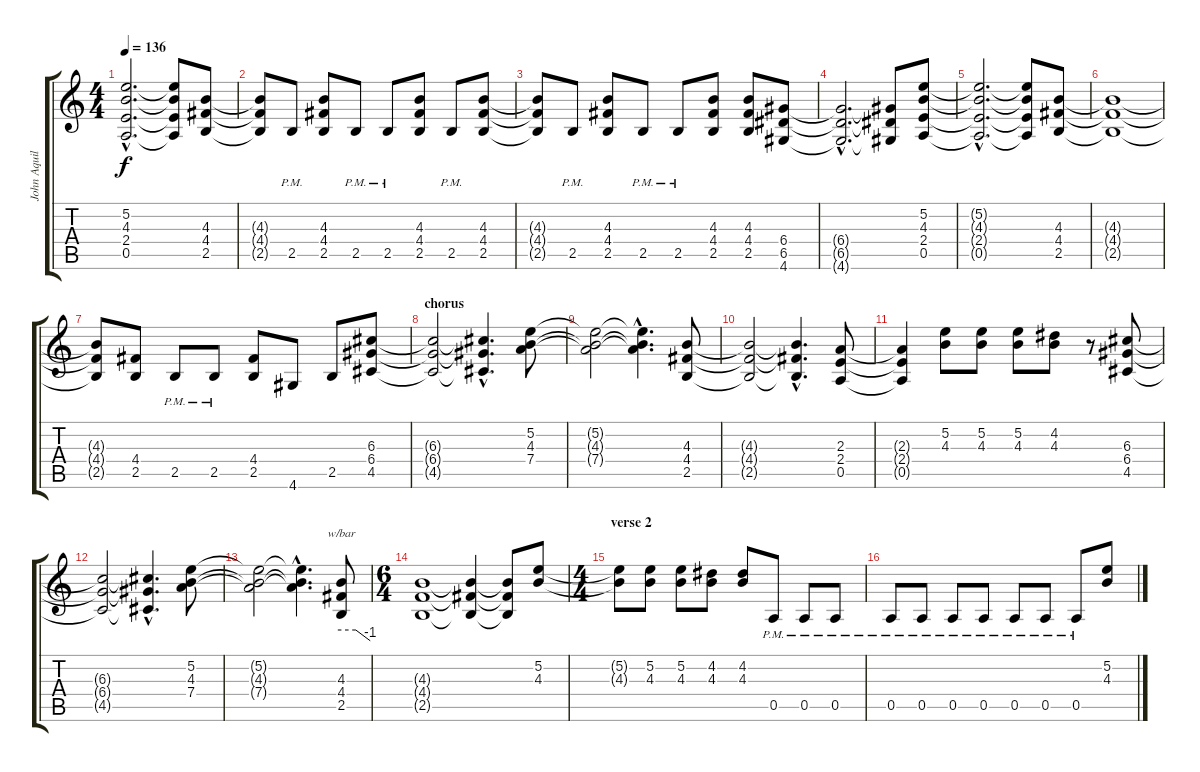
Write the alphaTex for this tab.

\track ("John Aquilino" "John Aquil") {instrument distortionguitar}
\staff {score tabs}
\tuning (E4 B3 G3 D3 A2 E2) {hide}
\ts (4 4)
\tempo 136
\clef g2
\ks c
(5.2{hac t} 4.3{hac t} 2.4{hac t} 0.5{hac t}).2{d dy f} (5.2{t} 4.3{t} 2.4{t} 0.5{t}).8 (4.3 4.4 2.5).8 |
(4.3{t} 4.4{t} 2.5{t}).8 2.5{pm}.8 (4.3 4.4 2.5).8 2.5{pm}.8 2.5{pm}.8 (4.3 4.4 2.5).8 2.5{pm}.8 (4.3 4.4 2.5).8 |
(4.3{t} 4.4{t} 2.5{t}).8 2.5{pm}.8 (4.3 4.4 2.5).8 2.5{pm}.8 2.5{pm}.8 (4.3 4.4 2.5).8 (4.3 4.4 2.5).8 (6.4 6.5 4.6).8 |
(6.4{hac t} 6.5{hac t} 4.6{hac t}).2{d} (6.4{t} 6.5{t} 4.6{t}).8 (5.2 4.3 2.4 0.5).8 |
(5.2{hac t} 4.3{hac t} 2.4{hac t} 0.5{hac t}).2{d} (5.2{t} 4.3{t} 2.4{t} 0.5{t}).8 (4.3 4.4 2.5).8 |
(4.3{t} 4.4{t} 2.5{t}).1 |
(4.3{t} 4.4{t} 2.5{t}).8 (4.4 2.5).8 2.5{pm}.8 2.5{pm}.8 (4.4 2.5).8 4.6.8 2.5.8 (6.3 6.4 4.5).8 |
\section ("" "chorus")
(6.3{t} 6.4{t} 4.5{t}).2 (6.3{hac t} 6.4{hac t} 4.5{hac t}).4{d} (5.2 4.3 7.4).8 |
(5.2{t} 4.3{t} 7.4{t}).2 (5.2{hac t} 4.3{hac t} 7.4{hac t}).4{d} (4.3 4.4 2.5).8 |
(4.3{t} 4.4{t} 2.5{t}).2 (4.3{hac t} 4.4{hac t} 2.5{hac t}).4{d} (2.3 2.4 0.5).8 |
(2.3{t} 2.4{t} 0.5{t}).4 (5.2 4.3).8 (5.2 4.3).8 (5.2 4.3).8 (4.2 4.3).8 r.8 (6.3 6.4 4.5).8 |
(6.3{t} 6.4{t} 4.5{t}).2 (6.3{hac t} 6.4{hac t} 4.5{hac t}).4{d} (5.2 4.3 7.4).8 |
(5.2{t} 4.3{t} 7.4{t}).2 (5.2{hac t} 4.3{hac t} 7.4{hac t}).4{d} (4.3 4.4 2.5).8{tbe (custom default 0 0 30 0 60 -4)} |
\ts (6 4)
(4.3{t} 4.4{t} 2.5{t}).1 (4.3{t} 4.4{t} 2.5{t}).4 (4.3{t} 4.4{t} 2.5{t}).8 (5.2 4.3).8 |
\ts (4 4)
\section ("" "verse 2")
(5.2{t} 4.3{t}).8 (5.2 4.3).8 (5.2 4.3).8 (4.2 4.3).8 (4.2 4.3).8 0.5{pm}.8 0.5{pm}.8 0.5{pm}.8 |
0.5{pm}.8 0.5{pm}.8 0.5{pm}.8 0.5{pm}.8 0.5{pm}.8 0.5{pm}.8 0.5{pm}.8 (5.2 4.3).8
